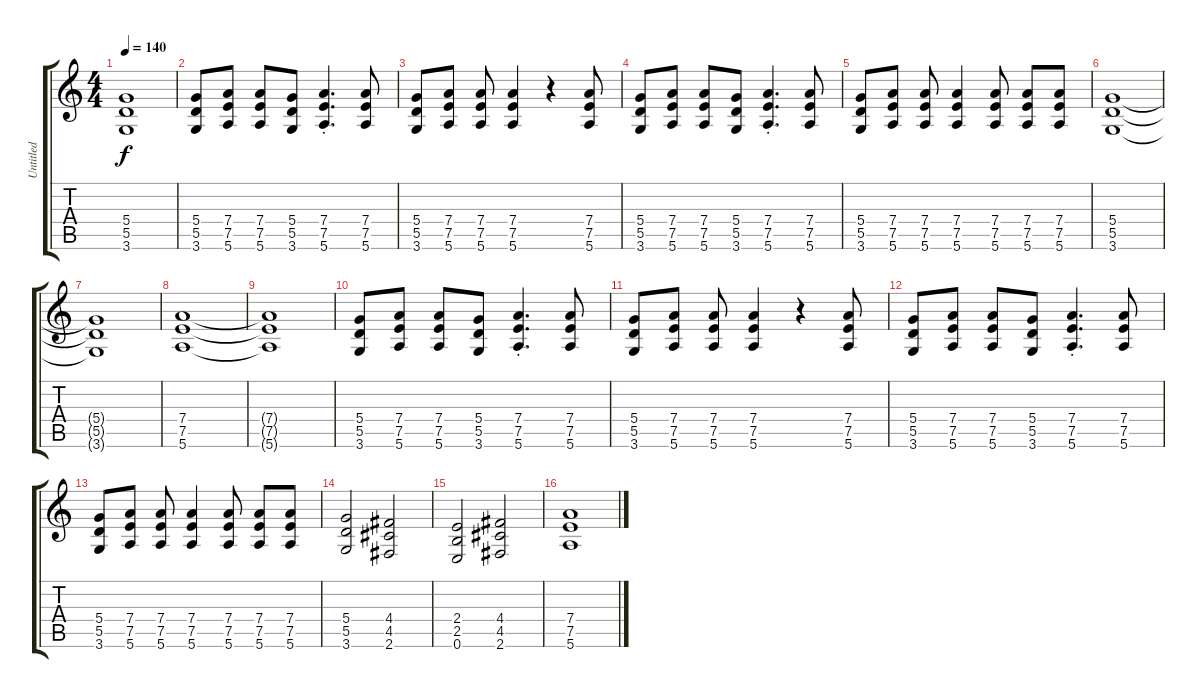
\track ("Untitled" "Untitled") {instrument overdrivenguitar}
\staff {score tabs}
\tuning (E4 B3 G3 D3 A2 E2) {hide}
\ts (4 4)
\tempo 140
\clef g2
\ks c
(5.4{t} 5.5{t} 3.6{t}).1{dy f} |
(5.4 5.5 3.6).8 (7.4 7.5 5.6).8 (7.4 7.5 5.6).8 (5.4 5.5 3.6).8 (7.4{st} 7.5{st} 5.6{st}).4{d} (7.4 7.5 5.6).8 |
(5.4 5.5 3.6).8 (7.4 7.5 5.6).8 (7.4 7.5 5.6).8 (7.4 7.5 5.6).4 r.4 (7.4 7.5 5.6).8 |
(5.4 5.5 3.6).8 (7.4 7.5 5.6).8 (7.4 7.5 5.6).8 (5.4 5.5 3.6).8 (7.4{st} 7.5{st} 5.6{st}).4{d} (7.4 7.5 5.6).8 |
(5.4 5.5 3.6).8 (7.4 7.5 5.6).8 (7.4 7.5 5.6).8 (7.4 7.5 5.6).4 (7.4 7.5 5.6).8 (7.4 7.5 5.6).8 (7.4 7.5 5.6).8 |
(5.4 5.5 3.6).1 |
(5.4{t} 5.5{t} 3.6{t}).1 |
(7.4 7.5 5.6).1 |
(7.4{t} 7.5{t} 5.6{t}).1 |
(5.4 5.5 3.6).8 (7.4 7.5 5.6).8 (7.4 7.5 5.6).8 (5.4 5.5 3.6).8 (7.4{st} 7.5{st} 5.6{st}).4{d} (7.4 7.5 5.6).8 |
(5.4 5.5 3.6).8 (7.4 7.5 5.6).8 (7.4 7.5 5.6).8 (7.4 7.5 5.6).4 r.4 (7.4 7.5 5.6).8 |
(5.4 5.5 3.6).8 (7.4 7.5 5.6).8 (7.4 7.5 5.6).8 (5.4 5.5 3.6).8 (7.4{st} 7.5{st} 5.6{st}).4{d} (7.4 7.5 5.6).8 |
(5.4 5.5 3.6).8 (7.4 7.5 5.6).8 (7.4 7.5 5.6).8 (7.4 7.5 5.6).4 (7.4 7.5 5.6).8 (7.4 7.5 5.6).8 (7.4 7.5 5.6).8 |
(5.4 5.5 3.6).2 (4.4 4.5 2.6).2 |
(2.4 2.5 0.6).2 (4.4 4.5 2.6).2 |
(7.4 7.5 5.6).1
